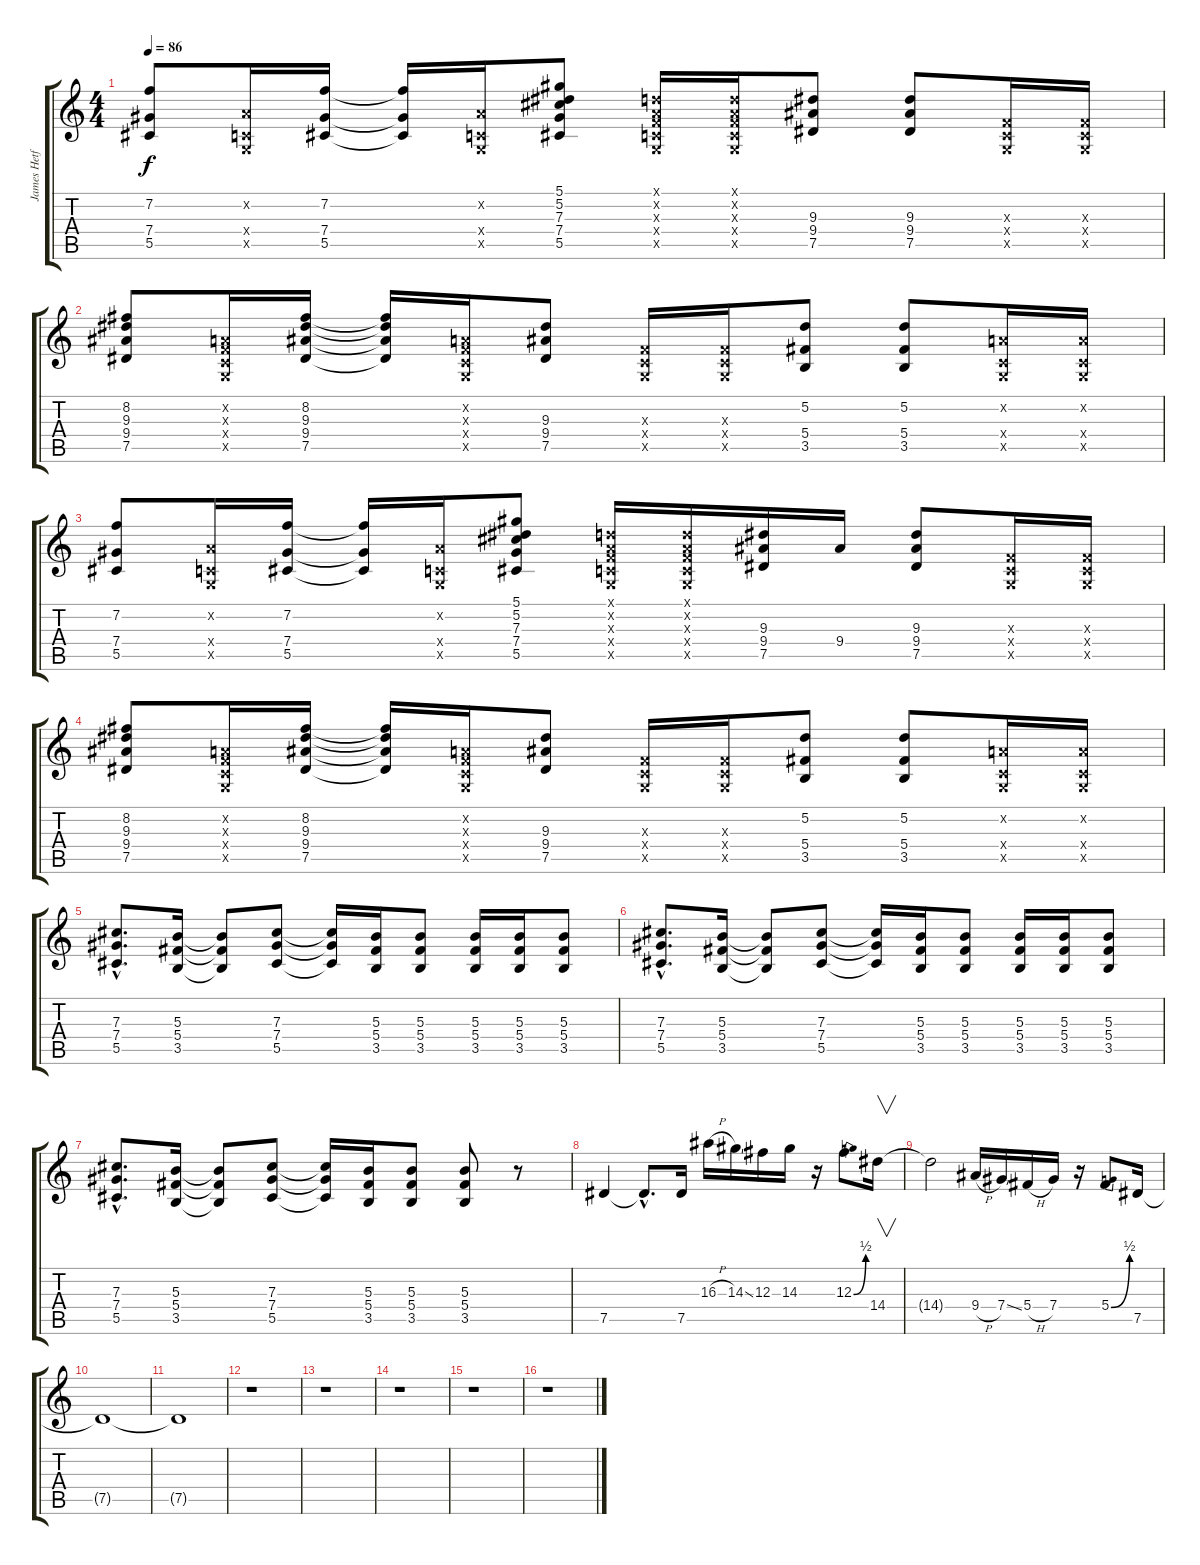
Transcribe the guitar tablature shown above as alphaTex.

\track ("James Hetfield (disto)" "James Hetf") {instrument distortionguitar}
\staff {score tabs}
\tuning (Eb4 Bb3 Gb3 Db3 Ab2 Eb2) {hide}
\ts (4 4)
\tempo 86
\clef g2
\ks c
(7.2 7.4 5.5).8{dy f} (-1.2{x} -1.4{x} -1.5{x}).16 (7.2 7.4 5.5).16 (7.2{t} 7.4{t} 5.5{t}).16 (-1.2{x} -1.4{x} -1.5{x}).16 (5.1 5.2 7.3 7.4 5.5).8 (-1.1{x} -1.2{x} -1.3{x} -1.4{x} -1.5{x}).16 (-1.1{x} -1.2{x} -1.3{x} -1.4{x} -1.5{x}).16 (9.3 9.4 7.5).8 (9.3 9.4 7.5).8 (-1.3{x} -1.4{x} -1.5{x}).16 (-1.3{x} -1.4{x} -1.5{x}).16 |
(8.2 9.3 9.4 7.5).8 (-1.2{x} -1.3{x} -1.4{x} -1.5{x}).16 (8.2 9.3 9.4 7.5).16 (8.2{t} 9.3{t} 9.4{t} 7.5{t}).16 (-1.2{x} -1.3{x} -1.4{x} -1.5{x}).16 (9.3 9.4 7.5).8 (-1.3{x} -1.4{x} -1.5{x}).16 (-1.3{x} -1.4{x} -1.5{x}).16 (5.2 5.4 3.5).8 (5.2 5.4 3.5).8 (-1.2{x} -1.4{x} -1.5{x}).16 (-1.2{x} -1.4{x} -1.5{x}).16 |
(7.2 7.4 5.5).8 (-1.2{x} -1.4{x} -1.5{x}).16 (7.2 7.4 5.5).16 (7.2{t} 7.4{t} 5.5{t}).16 (-1.2{x} -1.4{x} -1.5{x}).16 (5.1 5.2 7.3 7.4 5.5).8 (-1.1{x} -1.2{x} -1.3{x} -1.4{x} -1.5{x}).16 (-1.1{x} -1.2{x} -1.3{x} -1.4{x} -1.5{x}).16 (9.3 9.4 7.5).16 9.4.16 (9.3 9.4 7.5).8 (-1.3{x} -1.4{x} -1.5{x}).16 (-1.3{x} -1.4{x} -1.5{x}).16 |
(8.2 9.3 9.4 7.5).8 (-1.2{x} -1.3{x} -1.4{x} -1.5{x}).16 (8.2 9.3 9.4 7.5).16 (8.2{t} 9.3{t} 9.4{t} 7.5{t}).16 (-1.2{x} -1.3{x} -1.4{x} -1.5{x}).16 (9.3 9.4 7.5).8 (-1.3{x} -1.4{x} -1.5{x}).16 (-1.3{x} -1.4{x} -1.5{x}).16 (5.2 5.4 3.5).8 (5.2 5.4 3.5).8 (-1.2{x} -1.4{x} -1.5{x}).16 (-1.2{x} -1.4{x} -1.5{x}).16 |
(7.3{hac} 7.4{hac} 5.5{hac}).8{d} (5.3 5.4 3.5).16 (5.3{t} 5.4{t} 3.5{t}).8 (7.3 7.4 5.5).8 (7.3{t} 7.4{t} 5.5{t}).16 (5.3 5.4 3.5).16 (5.3 5.4 3.5).8 (5.3 5.4 3.5).16 (5.3 5.4 3.5).16 (5.3 5.4 3.5).8 |
(7.3{hac} 7.4{hac} 5.5{hac}).8{d} (5.3 5.4 3.5).16 (5.3{t} 5.4{t} 3.5{t}).8 (7.3 7.4 5.5).8 (7.3{t} 7.4{t} 5.5{t}).16 (5.3 5.4 3.5).16 (5.3 5.4 3.5).8 (5.3 5.4 3.5).16 (5.3 5.4 3.5).16 (5.3 5.4 3.5).8 |
(7.3{hac} 7.4{hac} 5.5{hac}).8{d} (5.3 5.4 3.5).16 (5.3{t} 5.4{t} 3.5{t}).8 (7.3 7.4 5.5).8 (7.3{t} 7.4{t} 5.5{t}).16 (5.3 5.4 3.5).16 (5.3 5.4 3.5).8 (5.3 5.4 3.5).8 r.8 |
7.5.4 7.5{hac t}.8{d} 7.5.16 16.3{h}.16 14.3{ss}.16 12.3.16 14.3.16 r.16 12.3{be (bend 0 0 60 2)}.8 14.4.16{v} |
14.4{t}.2 9.4{h}.16 7.4{ss}.16 5.4{h}.16 7.4.16 r.16 5.4{be (bend 0 0 60 2)}.8 7.5.16 |
7.5{t}.1 |
7.5{t}.1{volume 0} |
r.1 |
r.1 |
r.1{volume 16} |
r.1 |
r.1
